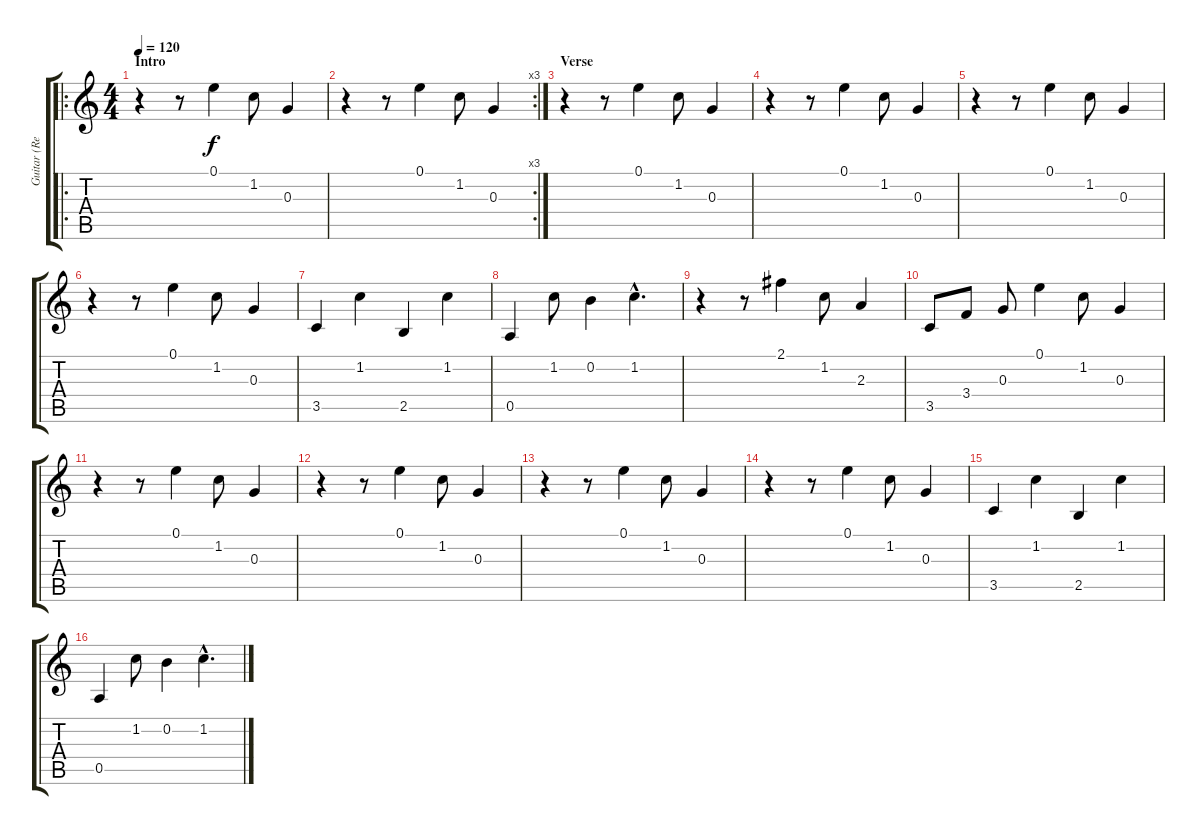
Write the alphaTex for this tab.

\track ("Guitar (Reverb)" "Guitar (Re") {instrument distortionguitar}
\staff {score tabs}
\tuning (E4 B3 G3 D3 A2 E2) {hide}
\ro
\ts (4 4)
\section ("" "Intro")
\tempo 120
\clef g2
\ks c
r.4{dy f instrument distortionguitar} r.8 0.1.4 1.2.8 0.3.4 |
\rc 3
r.4 r.8 0.1.4 1.2.8 0.3.4 |
\section ("" "Verse")
r.4 r.8 0.1.4 1.2.8 0.3.4 |
r.4 r.8 0.1.4 1.2.8 0.3.4 |
r.4 r.8 0.1.4 1.2.8 0.3.4 |
r.4 r.8 0.1.4 1.2.8 0.3.4 |
3.5.4 1.2.4 2.5.4 1.2.4 |
0.5.4 1.2.8 0.2.4 1.2{hac}.4{d} |
r.4 r.8 2.1.4 1.2.8 2.3.4 |
3.5.8 3.4.8 0.3.8 0.1.4 1.2.8 0.3.4 |
r.4 r.8 0.1.4 1.2.8 0.3.4 |
r.4 r.8 0.1.4 1.2.8 0.3.4 |
r.4 r.8 0.1.4 1.2.8 0.3.4 |
r.4 r.8 0.1.4 1.2.8 0.3.4 |
3.5.4 1.2.4 2.5.4 1.2.4 |
0.5.4 1.2.8 0.2.4 1.2{hac}.4{d}
